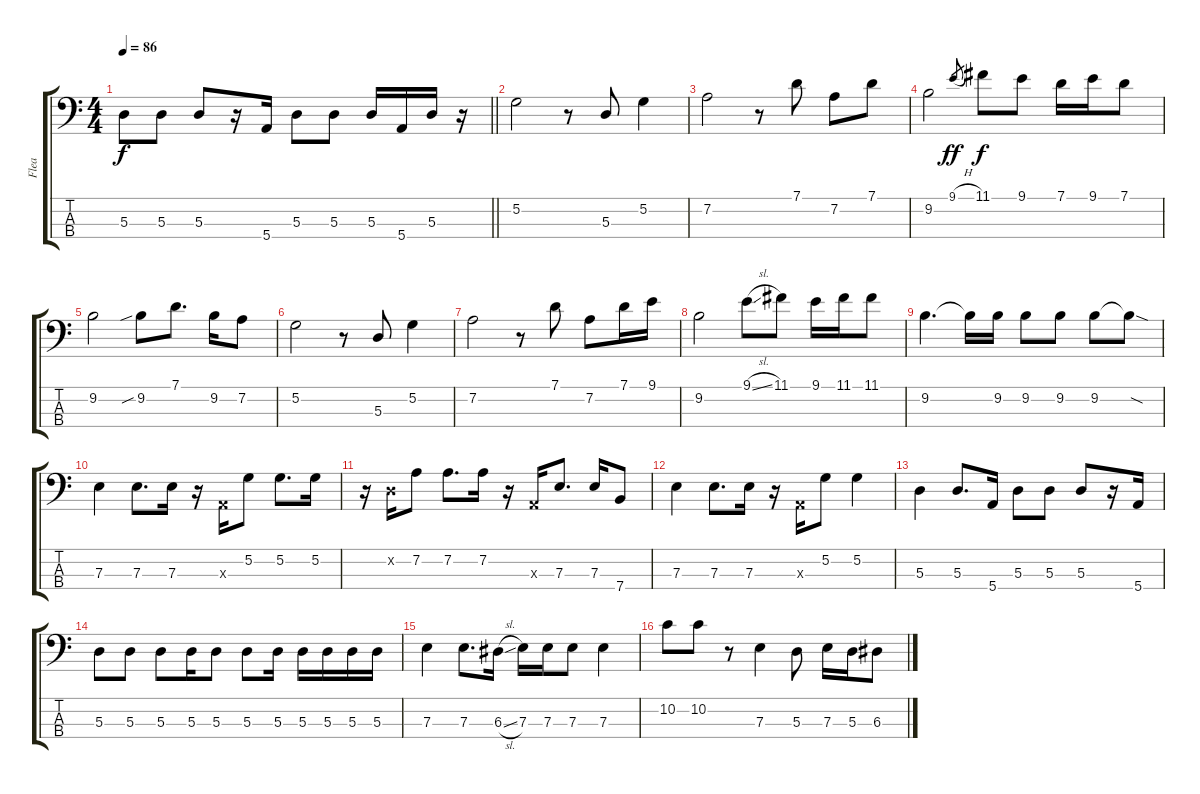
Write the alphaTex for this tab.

\track ("Flea" "Flea") {instrument electricbassfinger}
\staff {score tabs}
\tuning (G2 D2 A1 E1) {hide}
\ts (4 4)
\tempo 86
\clef f4
\barLineRight lightlight
\ks c
5.3.8{dy f} 5.3.8 5.3.8 r.16 5.4.16 5.3.8 5.3.8 5.3.16 5.4.16 5.3.16 r.16 |
5.2.2 r.8{beam Up} 5.3.8 5.2.4 |
7.2.2 r.8 7.1.8 7.2.8 7.1.8 |
9.2.2 9.1{h}.8{gr dy ff} 11.1.8{dy f} 9.1.8 7.1.16 9.1.16 7.1.8 |
9.2.2 9.2{sib}.8 7.1.8{d} 9.2.16 7.2.8 |
5.2.2 r.8{beam Up} 5.3.8 5.2.4 |
7.2.2 r.8 7.1.8 7.2.8 7.1.16 9.1.16 |
9.2.2 9.1{sl}.8 11.1.8 9.1.16 11.1.16 11.1.8 |
9.2.4{d} 9.2{t}.16 9.2.16 9.2.8 9.2.8 9.2.8 9.2{sod t}.8 |
7.3.4 7.3.8{d} 7.3.16 r.16 0.3{x}.16 5.2.8 5.2.8{d} 5.2.16 |
r.16 0.2{x}.16 7.2.8 7.2.8{d} 7.2.16 r.16 0.3{x}.16 7.3.8{d} 7.3.16 7.4.8 |
7.3.4 7.3.8{d} 7.3.16 r.16 0.3{x}.16 5.2.8 5.2.4 |
5.3.4 5.3.8{d} 5.4.16 5.3.8 5.3.8 5.3.8 r.16 5.4.16 |
5.3.8 5.3.8 5.3.8 5.3.16 5.3.8 5.3.8 5.3.16 5.3.16 5.3.16 5.3.16 5.3.16 |
7.3.4 7.3.8{d} 6.3{sl}.16 7.3.16 7.3.16 7.3.8 7.3.4 |
10.2.8 10.2.8 r.8 7.3.4 5.3.8 7.3.16 5.3.16 6.3.8
